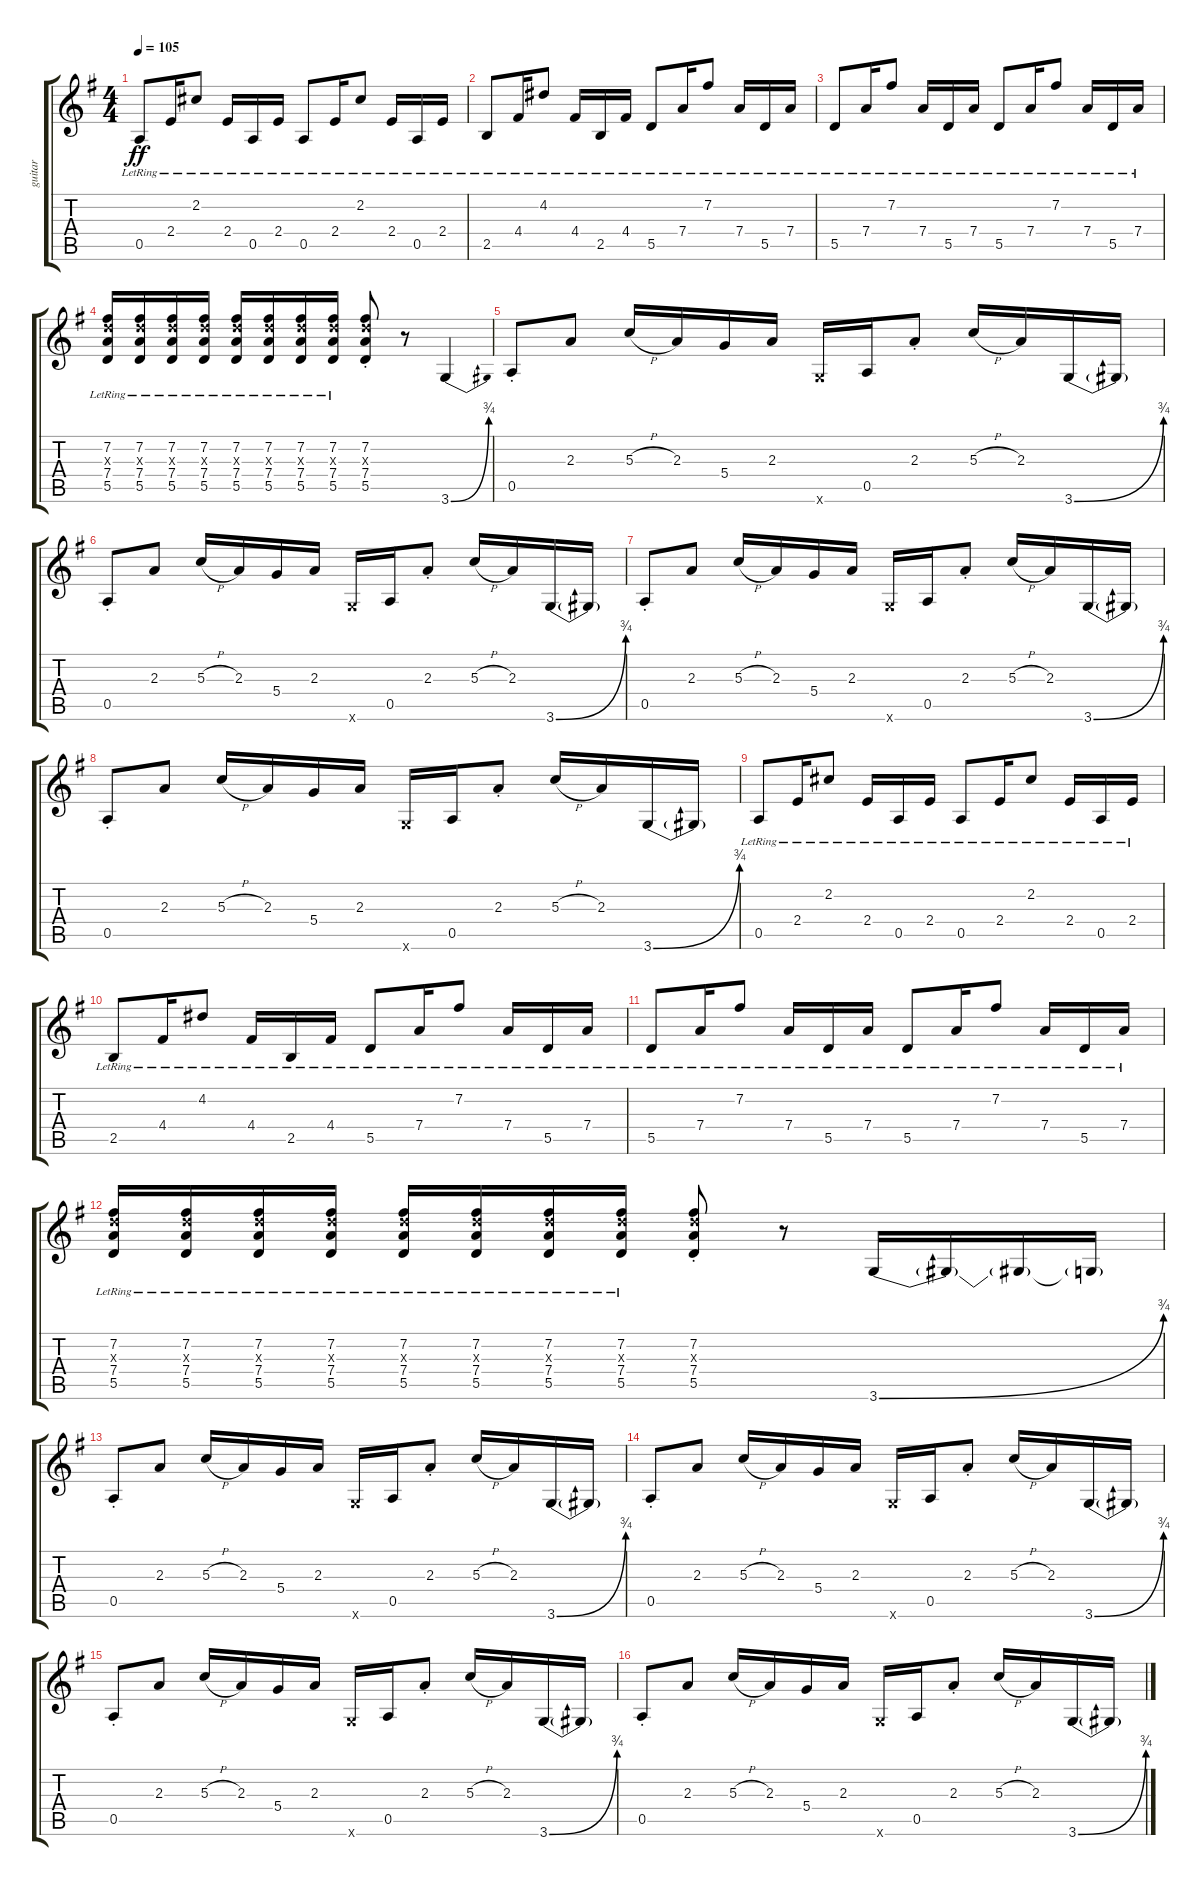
\track ("guitar" "guitar") {instrument electricguitarmuted}
\staff {score tabs}
\tuning (E4 B3 G3 D3 A2 E2) {hide}
\ts (4 4)
\tempo 105
\clef g2
\ks g
0.5{lr}.8{dy ff} 2.4{lr}.16 2.2{lr}.8 2.4{lr}.16 0.5{lr}.16 2.4{lr}.16 0.5{lr}.8 2.4{lr}.16 2.2{lr}.8 2.4{lr}.16 0.5{lr}.16 2.4{lr}.16 |
2.5{lr}.8 4.4{lr}.16 4.2{lr}.8 4.4{lr}.16 2.5{lr}.16 4.4{lr}.16 5.5{lr}.8 7.4{lr}.16 7.2{lr}.8 7.4{lr}.16 5.5{lr}.16 7.4{lr}.16 |
5.5{lr}.8 7.4{lr}.16 7.2{lr}.8 7.4{lr}.16 5.5{lr}.16 7.4{lr}.16 5.5{lr}.8 7.4{lr}.16 7.2{lr}.8 7.4{lr}.16 5.5{lr}.16 7.4{lr}.16 |
(7.2{lr} 7.3{x} 7.4{lr} 5.5{lr}).16 (7.2{lr} 7.3{x} 7.4{lr} 5.5{lr}).16 (7.2{lr} 7.3{x} 7.4{lr} 5.5{lr}).16 (7.2{lr} 7.3{x} 7.4{lr} 5.5{lr}).16 (7.2{lr} 7.3{x} 7.4{lr} 5.5{lr}).16 (7.2{lr} 7.3{x} 7.4{lr} 5.5{lr}).16 (7.2{lr} 7.3{x} 7.4{lr} 5.5{lr}).16 (7.2{lr} 7.3{x} 7.4{lr} 5.5{lr}).16 (7.2{st} 7.3{st x} 7.4{st} 5.5{st}).8 r.8 3.6{be (bend 0 0 60 3)}.4 |
0.5{st}.8 2.3.8 5.3{h}.16 2.3.16 5.4.16 2.3.16 3.6{x}.16 0.5.16 2.3{st}.8 5.3{h}.16 2.3.16 3.6{be (bend 0 0 60 3)}.16 3.6{t}.16 |
0.5{st}.8 2.3.8 5.3{h}.16 2.3.16 5.4.16 2.3.16 3.6{x}.16 0.5.16 2.3{st}.8 5.3{h}.16 2.3.16 3.6{be (bend 0 0 60 3)}.16 3.6{t}.16 |
0.5{st}.8 2.3.8 5.3{h}.16 2.3.16 5.4.16 2.3.16 3.6{x}.16 0.5.16 2.3{st}.8 5.3{h}.16 2.3.16 3.6{be (bend 0 0 60 3)}.16 3.6{t}.16 |
0.5{st}.8 2.3.8 5.3{h}.16 2.3.16 5.4.16 2.3.16 3.6{x}.16 0.5.16 2.3{st}.8 5.3{h}.16 2.3.16 3.6{be (bend 0 0 60 3)}.16 3.6{t}.16 |
0.5{lr}.8 2.4{lr}.16 2.2{lr}.8 2.4{lr}.16 0.5{lr}.16 2.4{lr}.16 0.5{lr}.8 2.4{lr}.16 2.2{lr}.8 2.4{lr}.16 0.5{lr}.16 2.4{lr}.16 |
2.5{lr}.8 4.4{lr}.16 4.2{lr}.8 4.4{lr}.16 2.5{lr}.16 4.4{lr}.16 5.5{lr}.8 7.4{lr}.16 7.2{lr}.8 7.4{lr}.16 5.5{lr}.16 7.4{lr}.16 |
5.5{lr}.8 7.4{lr}.16 7.2{lr}.8 7.4{lr}.16 5.5{lr}.16 7.4{lr}.16 5.5{lr}.8 7.4{lr}.16 7.2{lr}.8 7.4{lr}.16 5.5{lr}.16 7.4{lr}.16 |
(7.2{lr} 7.3{x} 7.4{lr} 5.5{lr}).16 (7.2{lr} 7.3{x} 7.4{lr} 5.5{lr}).16 (7.2{lr} 7.3{x} 7.4{lr} 5.5{lr}).16 (7.2{lr} 7.3{x} 7.4{lr} 5.5{lr}).16 (7.2{lr} 7.3{x} 7.4{lr} 5.5{lr}).16 (7.2{lr} 7.3{x} 7.4{lr} 5.5{lr}).16 (7.2{lr} 7.3{x} 7.4{lr} 5.5{lr}).16 (7.2{lr} 7.3{x} 7.4{lr} 5.5{lr}).16 (7.2{st} 7.3{st x} 7.4{st} 5.5{st}).8 r.8 3.6{be (bend 0 0 60 3)}.16 3.6{t}.16 3.6{t}.16 3.6{t}.16 |
0.5{st}.8 2.3.8 5.3{h}.16 2.3.16 5.4.16 2.3.16 3.6{x}.16 0.5.16 2.3{st}.8 5.3{h}.16 2.3.16 3.6{be (bend 0 0 60 3)}.16 3.6{t}.16 |
0.5{st}.8 2.3.8 5.3{h}.16 2.3.16 5.4.16 2.3.16 3.6{x}.16 0.5.16 2.3{st}.8 5.3{h}.16 2.3.16 3.6{be (bend 0 0 60 3)}.16 3.6{t}.16 |
0.5{st}.8 2.3.8 5.3{h}.16 2.3.16 5.4.16 2.3.16 3.6{x}.16 0.5.16 2.3{st}.8 5.3{h}.16 2.3.16 3.6{be (bend 0 0 60 3)}.16 3.6{t}.16 |
0.5{st}.8 2.3.8 5.3{h}.16 2.3.16 5.4.16 2.3.16 3.6{x}.16 0.5.16 2.3{st}.8 5.3{h}.16 2.3.16 3.6{be (bend 0 0 60 3)}.16 3.6{t}.16
